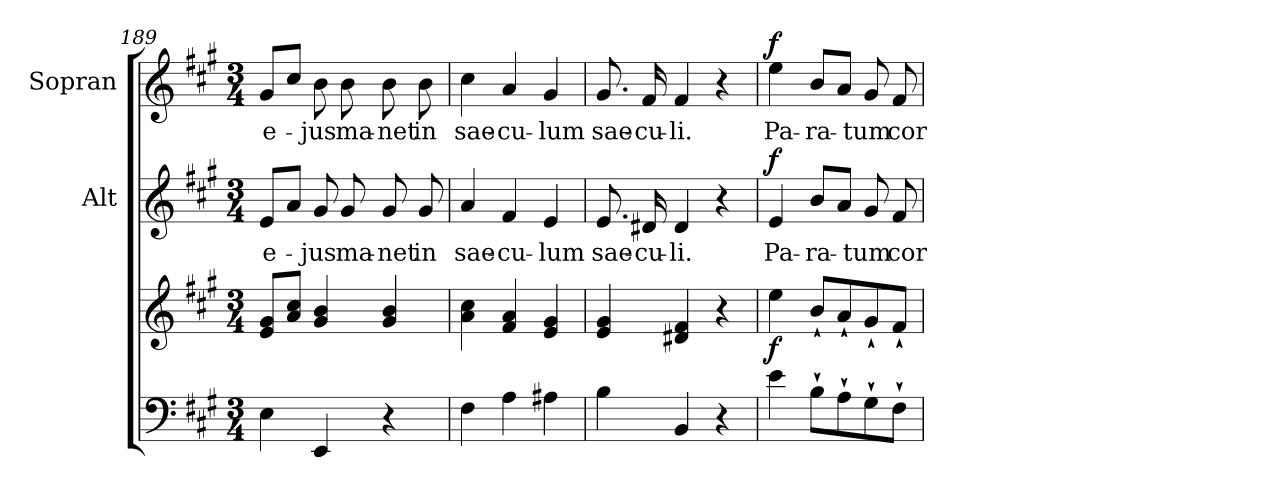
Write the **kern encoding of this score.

**kern	**kern	**dynam	**kern	**text	**dynam	**kern	**text	**dynam
*part3	*part3	*part3	*part2	*part2	*part2	*part1	*part1	*part1
*staff4	*staff3	*staff3/4	*staff2	*staff2	*staff2	*staff1	*staff1	*staff1
*	*	*	*I"Alt	*	*	*I"Sopran	*	*
*	*	*	*I'A.	*	*	*I'S.	*	*
!!LO:LB:g=z
*clefF4	*clefG2	*	*clefG2	*	*	*clefG2	*	*
*k[f#c#g#]	*k[f#c#g#]	*	*k[f#c#g#]	*	*	*k[f#c#g#]	*	*
*A:	*A:	*	*A:	*	*	*A:	*	*
*M3/4	*M3/4	*	*M3/4	*	*	*M3/4	*	*
=189	=189	=189	=189	=189	=189	=189	=189	=189
!	!	!	!	!LO:LY:b	!	!	!LO:LY:b	!
4E\	8e/ 8g#/L	.	8e/L	e-	.	8g#/L	e-	.
.	8a/ 8cc#/J	.	8a/J	.	.	8cc#/J	.	.
!	!	!	!	!LO:LY:b	!	!	!LO:LY:b	!
4EE/	4g#/ 4b/	.	8g#/	-jus	.	8b\	-jus	.
!	!	!	!	!LO:LY:b	!	!	!LO:LY:b	!
.	.	.	8g#/	ma-	.	8b\	ma-	.
!	!	!	!	!LO:LY:b	!	!	!LO:LY:b	!
4r	4g#/ 4b/	.	8g#/	-net	.	8b\	-net	.
!	!	!	!	!LO:LY:b	!	!	!LO:LY:b	!
.	.	.	8g#/	in	.	8b\	in	.
=190	=190	=190	=190	=190	=190	=190	=190	=190
!	!	!	!	!LO:LY:b	!	!	!LO:LY:b	!
4F#\	4a\ 4cc#\	.	4a/	sae-	.	4cc#\	sae-	.
!	!	!	!	!LO:LY:b	!	!	!LO:LY:b	!
4A\	4f#/ 4a/	.	4f#/	-cu-	.	4a/	-cu-	.
!	!	!	!	!LO:LY:b	!	!	!LO:LY:b	!
4A#X\	4e/ 4g#/	.	4e/	-lum	.	4g#/	-lum	.
=191	=191	=191	=191	=191	=191	=191	=191	=191
!	!	!	!	!LO:LY:b	!	!	!LO:LY:b	!
4B\	4e/ 4g#/	.	8.e/	sae-	.	8.g#/	sae-	.
!	!	!	!	!LO:LY:b	!	!	!LO:LY:b	!
.	.	.	16d#X/	-cu-	.	16f#/	-cu-	.
!	!	!	!	!LO:LY:b	!	!	!LO:LY:b	!
4BB/	4d#X/ 4f#/	.	4d#/	-li.	.	4f#/	-li.	.
4r	4r	.	4r	.	.	4r	.	.
=192	=192	=192	=192	=192	=192	=192	=192	=192
!	!	!LO:DY:b	!	!LO:LY:b	!LO:DY:a	!	!LO:LY:b	!LO:DY:a
4e\	4ee\	f	4e/	Pa-	f	4ee\	Pa-	f
!	!	!	!	!LO:LY:b	!	!	!LO:LY:b	!
8B`>\L	8b`</L	.	8b/L	-ra-	.	8b/L	-ra-	.
8A`>\	8a`</	.	8a/J	.	.	8a/J	.	.
!	!	!	!	!LO:LY:b	!	!	!LO:LY:b	!
8G#`>\	8g#`</	.	8g#/	-tum	.	8g#/	-tum	.
!	!	!	!	!LO:LY:b	!	!	!LO:LY:b	!
8F#`>\J	8f#`</J	.	8f#/	cor	.	8f#/	cor	.
=	=	=	=	=	=	=	=	=
*-	*-	*-	*-	*-	*-	*-	*-	*-
